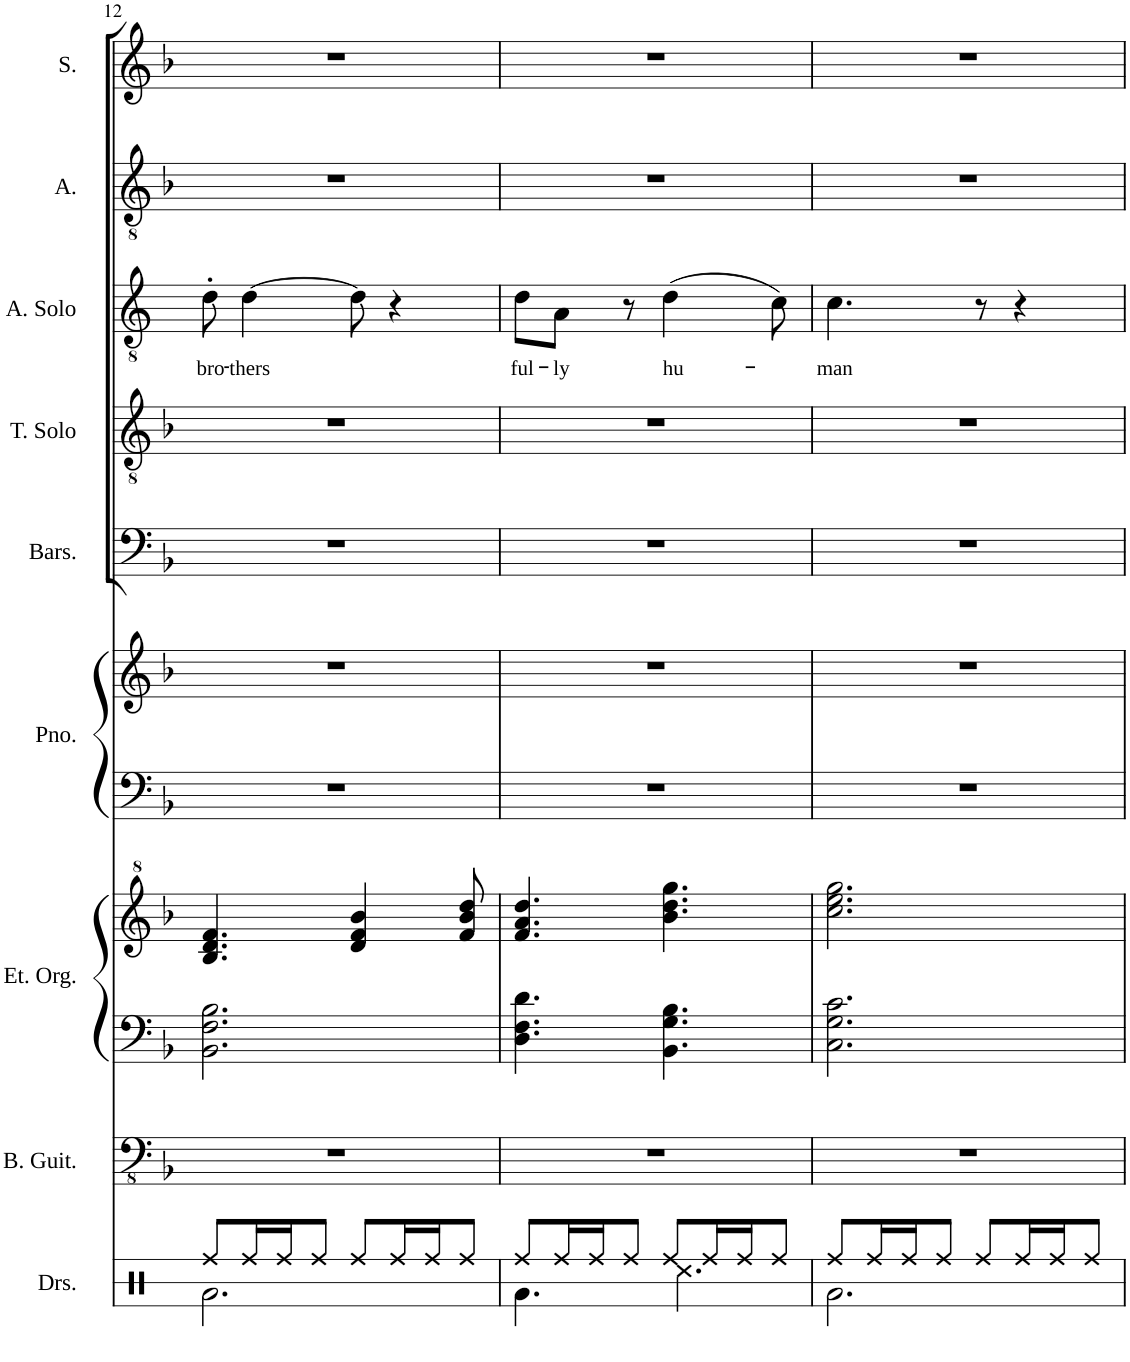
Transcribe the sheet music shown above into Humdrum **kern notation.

**kern	**kern	**kern	**kern	**kern	**kern	**kern	**kern	**kern	**text	**kern	**kern
*part9	*part8	*part7	*part7	*part6	*part6	*part5	*part4	*part3	*part3	*part2	*part1
*staff11	*staff10	*staff9	*staff8	*staff7	*staff6	*staff5	*staff4	*staff3	*staff3	*staff2	*staff1
*I"Drumset	*I"Bass Guitar	*I"Electronic Organ	*	*I"Piano	*	*I"Baritones	*I"Tenor Solo	*I"Alto Solo	*	*I"Alto	*I"Soprano
*I'Drs.	*I'B. Guit.	*I'Et. Org.	*	*I'Pno.	*	*I'Bars.	*I'T. Solo	*I'A. Solo	*	*I'A.	*I'S.
!!LO:PB:g=z
*clefX	*clefFv4	*clefF4	*clefG^2	*clefF4	*clefG2	*clefF4	*clefGv2	*clefGv2	*	*clefGv2	*clefG2
*k[]	*k[b-]	*k[b-]	*k[b-]	*k[b-]	*k[b-]	*k[b-]	*k[b-]	*k[]	*	*k[b-]	*k[b-]
*M6/8	*M6/8	*M6/8	*M6/8	*M6/8	*M6/8	*M6/8	*M6/8	*M6/8	*	*M6/8	*M6/8
=12	=12	=12	=12	=12	=12	=12	=12	=12	=12	=12	=12
*^	*	*	*	*	*	*	*	*	*	*	*
!	!	!	!	!	!	!	!	!	!	!LO:LY:b	!	!
8Rdd/L	2.Ra\	2.r	2.BB-\ 2.F\ 2.B-\	4.b-/ 4.dd/ 4.ff/	2.r	2.r	2.r	2.r	8d'\	bro-	2.r	2.r
!	!	!	!	!	!	!	!	!	!	!LO:LY:b	!	!
16Rdd/L	.	.	.	.	.	.	.	.	[4d\	-thers	.	.
16Rdd/J	.	.	.	.	.	.	.	.	.	.	.	.
8Rdd/J	.	.	.	.	.	.	.	.	.	.	.	.
8Rdd/L	.	.	.	4dd/ 4ff/ 4bb-/	.	.	.	.	8d\]	.	.	.
16Rdd/L	.	.	.	.	.	.	.	.	4r	.	.	.
16Rdd/J	.	.	.	.	.	.	.	.	.	.	.	.
8Rdd/J	.	.	.	8ff/ 8bb-/ 8ddd/	.	.	.	.	.	.	.	.
=13	=13	=13	=13	=13	=13	=13	=13	=13	=13	=13	=13	=13
!	!	!	!	!	!	!	!	!	!	!LO:LY:b	!	!
8Rdd/L	4.Ra\	2.r	4.D\ 4.F\ 4.d\	4.ff/ 4.aa/ 4.ddd/	2.r	2.r	2.r	2.r	8d\L	ful-	2.r	2.r
!	!	!	!	!	!	!	!	!	!	!LO:LY:b	!	!
16Rdd/L	.	.	.	.	.	.	.	.	8A\J	-ly	.	.
16Rdd/J	.	.	.	.	.	.	.	.	.	.	.	.
8Rdd/J	.	.	.	.	.	.	.	.	8r	.	.	.
!	!	!	!	!	!	!	!	!	!	!LO:LY:b	!	!
8Rdd/L	4.Rcc\	.	4.BB-\ 4.G\ 4.B-\	4.bb-\ 4.ddd\ 4.ggg\	.	.	.	.	(4d\	-hu-	.	.
16Rdd/L	.	.	.	.	.	.	.	.	.	.	.	.
16Rdd/J	.	.	.	.	.	.	.	.	.	.	.	.
8Rdd/J	.	.	.	.	.	.	.	.	8c\)	.	.	.
=14	=14	=14	=14	=14	=14	=14	=14	=14	=14	=14	=14	=14
!	!	!	!	!	!	!	!	!	!	!LO:LY:b	!	!
8Rdd/L	2.Ra\	2.r	2.C\ 2.G\ 2.c\	2.ccc\ 2.eee\ 2.ggg\	2.r	2.r	2.r	2.r	4.c\	-man	2.r	2.r
16Rdd/L	.	.	.	.	.	.	.	.	.	.	.	.
16Rdd/J	.	.	.	.	.	.	.	.	.	.	.	.
8Rdd/J	.	.	.	.	.	.	.	.	.	.	.	.
8Rdd/L	.	.	.	.	.	.	.	.	8r	.	.	.
16Rdd/L	.	.	.	.	.	.	.	.	4r	.	.	.
16Rdd/J	.	.	.	.	.	.	.	.	.	.	.	.
8Rdd/J	.	.	.	.	.	.	.	.	.	.	.	.
*v	*v	*	*	*	*	*	*	*	*	*	*	*
=	=	=	=	=	=	=	=	=	=	=	=
*-	*-	*-	*-	*-	*-	*-	*-	*-	*-	*-	*-
